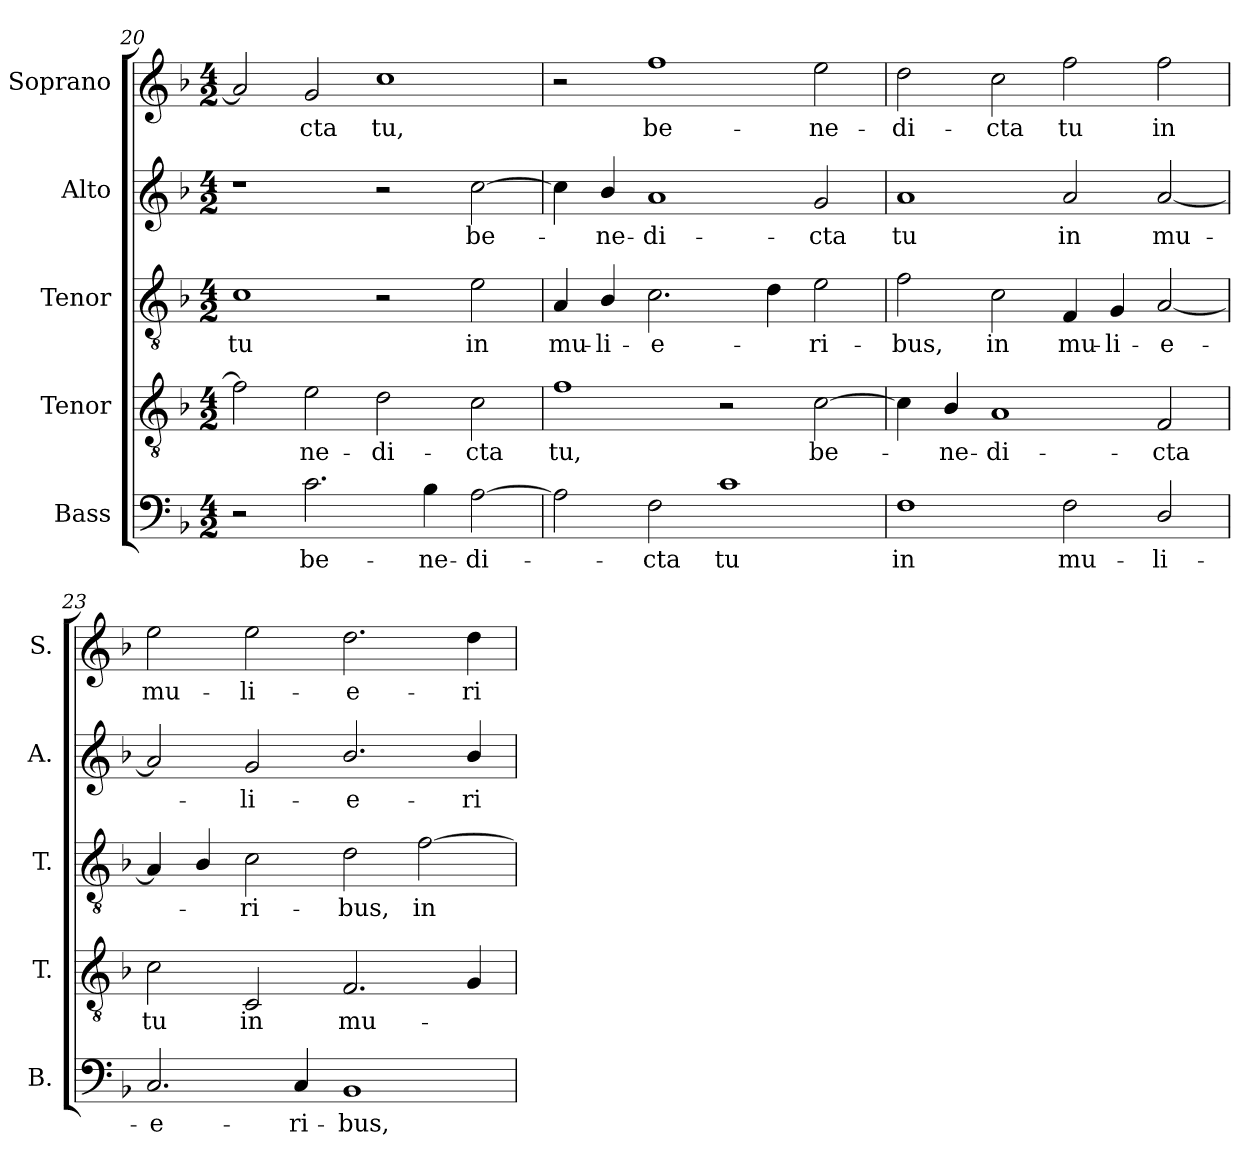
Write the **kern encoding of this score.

**kern	**text	**kern	**text	**kern	**text	**kern	**text	**kern	**text
*part5	*part5	*part4	*part4	*part3	*part3	*part2	*part2	*part1	*part1
*staff5	*staff5	*staff4	*staff4	*staff3	*staff3	*staff2	*staff2	*staff1	*staff1
*I"Bass	*	*I"Tenor	*	*I"Tenor	*	*I"Alto	*	*I"Soprano	*
*I'B.	*	*I'T.	*	*I'T.	*	*I'A.	*	*I'S.	*
*clefF4	*	*clefGv2	*	*clefGv2	*	*clefG2	*	*clefG2	*
*	*	*ITrd7c12	*	*ITrd7c12	*	*	*	*	*
*k[b-]	*	*k[b-]	*	*k[b-]	*	*k[b-]	*	*k[b-]	*
*F:	*	*F:	*	*F:	*	*F:	*	*F:	*
*M4/2	*	*M4/2	*	*M4/2	*	*M4/2	*	*M4/2	*
=20	=20	=20	=20	=20	=20	=20	=20	=20	=20
!	!	!	!	!	!LO:LY:b:color=#000000	!	!	!	!
2r	.	2Fi\]	.	1Ci	tu	1r	.	2ai/]	.
!	!LO:LY:b:color=#000000	!	!	!	!	!	!	!	!
!	!	!	!LO:LY:b:color=#000000	!	!	!	!	!	!
!	!	!	!	!	!	!	!	!	!LO:LY:b:color=#000000
2.ci\	be-	2Ei\	-ne-	.	.	.	.	2gi/	-cta
!	!	!	!LO:LY:b:color=#000000	!	!	!	!	!	!
!	!	!	!	!	!	!	!	!	!LO:LY:b:color=#000000
.	.	2Di\	-di-	2r	.	2r	.	1cci	tu,
!	!LO:LY:b:color=#000000	!	!	!	!	!	!	!	!
4B-i\	-ne-	.	.	.	.	.	.	.	.
!	!LO:LY:b:color=#000000	!	!	!	!	!	!	!	!
!	!	!	!LO:LY:b:color=#000000	!	!	!	!	!	!
!	!	!	!	!	!LO:LY:b:color=#000000	!	!	!	!
!	!	!	!	!	!	!	!LO:LY:b:color=#000000	!	!
[2Ai\	-di-	2Ci\	-cta	2Ei\	in	[2cci\	be-	.	.
!!LO:LB:g=z
=21	=21	=21	=21	=21	=21	=21	=21	=21	=21
!	!	!	!LO:LY:b:color=#000000	!	!	!	!	!	!
!	!	!	!	!	!LO:LY:b:color=#000000	!	!	!	!
2Ai\]	.	1Fi	tu,	4AAi/	mu-	4cci\]	.	2r	.
!	!	!	!	!	!LO:LY:b:color=#000000	!	!	!	!
!	!	!	!	!	!	!	!LO:LY:b:color=#000000	!	!
.	.	.	.	4BB-i/	-li-	4b-i/	-ne-	.	.
!	!LO:LY:b:color=#000000	!	!	!	!	!	!	!	!
!	!	!	!	!	!LO:LY:b:color=#000000	!	!	!	!
!	!	!	!	!	!	!	!LO:LY:b:color=#000000	!	!
!	!	!	!	!	!	!	!	!	!LO:LY:b:color=#000000
2Fi\	-cta	.	.	2.Ci\	-e-	1ai	-di-	1ffi	be-
!	!LO:LY:b:color=#000000	!	!	!	!	!	!	!	!
1ci	tu	2r	.	.	.	.	.	.	.
.	.	.	.	4Di\	.	.	.	.	.
!	!	!	!LO:LY:b:color=#000000	!	!	!	!	!	!
!	!	!	!	!	!LO:LY:b:color=#000000	!	!	!	!
!	!	!	!	!	!	!	!LO:LY:b:color=#000000	!	!
!	!	!	!	!	!	!	!	!	!LO:LY:b:color=#000000
.	.	[2Ci\	be-	2Ei\	-ri-	2gi/	-cta	2eei\	-ne-
=22	=22	=22	=22	=22	=22	=22	=22	=22	=22
!	!LO:LY:b:color=#000000	!	!	!	!	!	!	!	!
!	!	!	!	!	!LO:LY:b:color=#000000	!	!	!	!
!	!	!	!	!	!	!	!LO:LY:b:color=#000000	!	!
!	!	!	!	!	!	!	!	!	!LO:LY:b:color=#000000
1Fi	in	4Ci\]	.	2Fi\	-bus,	1ai	tu	2ddi\	-di-
!	!	!	!LO:LY:b:color=#000000	!	!	!	!	!	!
.	.	4BB-i/	-ne-	.	.	.	.	.	.
!	!	!	!LO:LY:b:color=#000000	!	!	!	!	!	!
!	!	!	!	!	!LO:LY:b:color=#000000	!	!	!	!
!	!	!	!	!	!	!	!	!	!LO:LY:b:color=#000000
.	.	1AAi	-di-	2Ci\	in	.	.	2cci\	-cta
!	!LO:LY:b:color=#000000	!	!	!	!	!	!	!	!
!	!	!	!	!	!LO:LY:b:color=#000000	!	!	!	!
!	!	!	!	!	!	!	!LO:LY:b:color=#000000	!	!
!	!	!	!	!	!	!	!	!	!LO:LY:b:color=#000000
2Fi\	mu-	.	.	4FFi/	mu-	2ai/	in	2ffi\	tu
!	!	!	!	!	!LO:LY:b:color=#000000	!	!	!	!
.	.	.	.	4GGi/	-li-	.	.	.	.
!	!LO:LY:b:color=#000000	!	!	!	!	!	!	!	!
!	!	!	!LO:LY:b:color=#000000	!	!	!	!	!	!
!	!	!	!	!	!LO:LY:b:color=#000000	!	!	!	!
!	!	!	!	!	!	!	!LO:LY:b:color=#000000	!	!
!	!	!	!	!	!	!	!	!	!LO:LY:b:color=#000000
2Di/	-li-	2FFi/	-cta	[2AAi/	-e-	[2ai/	mu-	2ffi\	in
=23	=23	=23	=23	=23	=23	=23	=23	=23	=23
!	!LO:LY:b:color=#000000	!	!	!	!	!	!	!	!
!	!	!	!LO:LY:b:color=#000000	!	!	!	!	!	!
!	!	!	!	!	!	!	!	!	!LO:LY:b:color=#000000
2.Ci/	-e-	2Ci\	tu	4AAi/]	.	2ai/]	.	2eei\	mu-
.	.	.	.	4BB-i/	.	.	.	.	.
!	!	!	!LO:LY:b:color=#000000	!	!	!	!	!	!
!	!	!	!	!	!LO:LY:b:color=#000000	!	!	!	!
!	!	!	!	!	!	!	!LO:LY:b:color=#000000	!	!
!	!	!	!	!	!	!	!	!	!LO:LY:b:color=#000000
.	.	2CCi/	in	2Ci\	-ri-	2gi/	-li-	2eei\	-li-
!	!LO:LY:b:color=#000000	!	!	!	!	!	!	!	!
4Ci/	-ri-	.	.	.	.	.	.	.	.
!	!LO:LY:b:color=#000000	!	!	!	!	!	!	!	!
!	!	!	!LO:LY:b:color=#000000	!	!	!	!	!	!
!	!	!	!	!	!LO:LY:b:color=#000000	!	!	!	!
!	!	!	!	!	!	!	!LO:LY:b:color=#000000	!	!
!	!	!	!	!	!	!	!	!	!LO:LY:b:color=#000000
1BB-i	-bus,	2.FFi/	mu-	2Di\	-bus,	2.b-i/	-e-	2.ddi\	-e-
!	!	!	!	!	!LO:LY:b:color=#000000	!	!	!	!
.	.	.	.	[2Fi\	in	.	.	.	.
!	!	!	!	!	!	!	!LO:LY:b:color=#000000	!	!
!	!	!	!	!	!	!	!	!	!LO:LY:b:color=#000000
.	.	4GGi/	.	.	.	4b-i/	-ri-	4ddi\	-ri-
=	=	=	=	=	=	=	=	=	=
*-	*-	*-	*-	*-	*-	*-	*-	*-	*-
